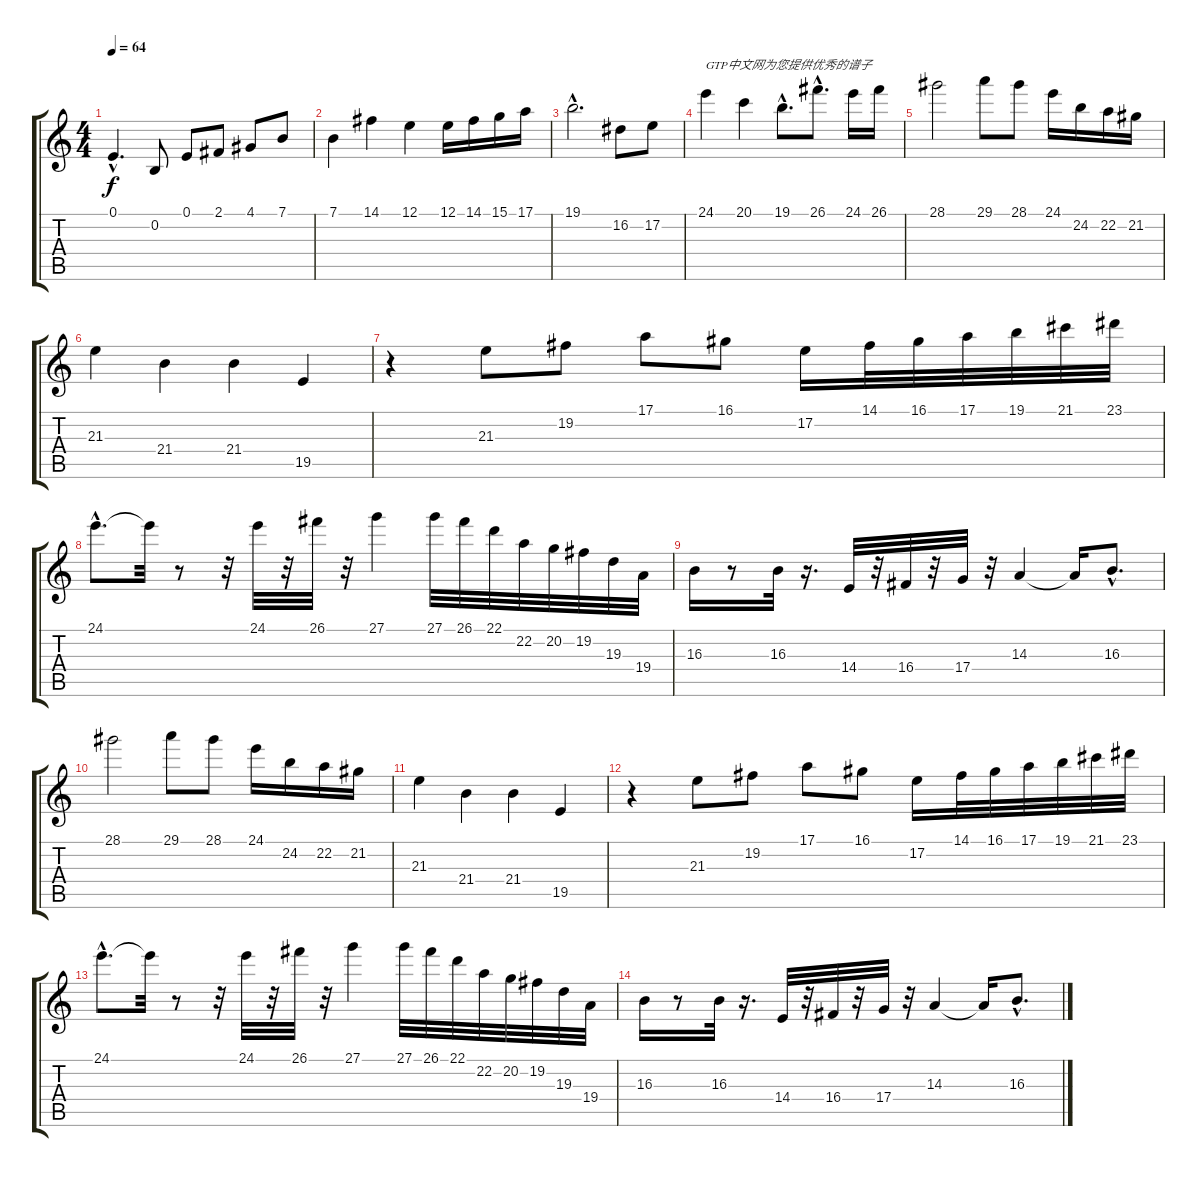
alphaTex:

\track "" {instrument synthstrings1}
\staff {score tabs}
\tuning (E4 B3 G3 D3 A2 E2) {hide}
\ts (4 4)
\tempo 64
\clef g2
\ks c
0.1{hac}.4{d dy f instrument synthstrings1} 0.2.8 0.1.8 2.1.8 4.1.8 7.1.8 |
7.1.4 14.1.4 12.1.4 12.1.16 14.1.16 15.1.16 17.1.16 |
19.1{hac}.2{d} 16.2.8 17.2.8 |
24.1.4{txt "GTP中文网为您提供优秀的谱子"} 20.1.4 19.1{hac}.8{d} 26.1{hac}.8{d} 24.1.16 26.1.16 |
28.1.2 29.1.8 28.1.8 24.1.16 24.2.16 22.2.16 21.2.16 |
21.3.4 21.4.4 21.4.4 19.5.4 |
r.4 21.3.8 19.2.8 17.1.8 16.1.8 17.2.16 14.1.32 16.1.32 17.1.32 19.1.32 21.1.32 23.1.32 |
24.1{hac}.8{d} 24.1{t}.32 r.8 r.32 24.1.32 r.32 26.1.32 r.32 27.1.4 27.1.32 26.1.32 22.1.32 22.2.32 20.2.32 19.2.32 19.3.32 19.4.32 |
16.3.16 r.8 16.3.32 r.16{d} 14.4.32 r.32 16.4.32 r.32 17.4.32 r.32 14.3.4 14.3{t}.16 16.3{hac}.8{d} |
28.1.2 29.1.8 28.1.8 24.1.16 24.2.16 22.2.16 21.2.16 |
21.3.4 21.4.4 21.4.4 19.5.4 |
r.4 21.3.8 19.2.8 17.1.8 16.1.8 17.2.16 14.1.32 16.1.32 17.1.32 19.1.32 21.1.32 23.1.32 |
24.1{hac}.8{d} 24.1{t}.32 r.8 r.32 24.1.32 r.32 26.1.32 r.32 27.1.4 27.1.32 26.1.32 22.1.32 22.2.32 20.2.32 19.2.32 19.3.32 19.4.32 |
16.3.16 r.8 16.3.32 r.16{d} 14.4.32 r.32 16.4.32 r.32 17.4.32 r.32 14.3.4 14.3{t}.16 16.3{hac}.8{d}
